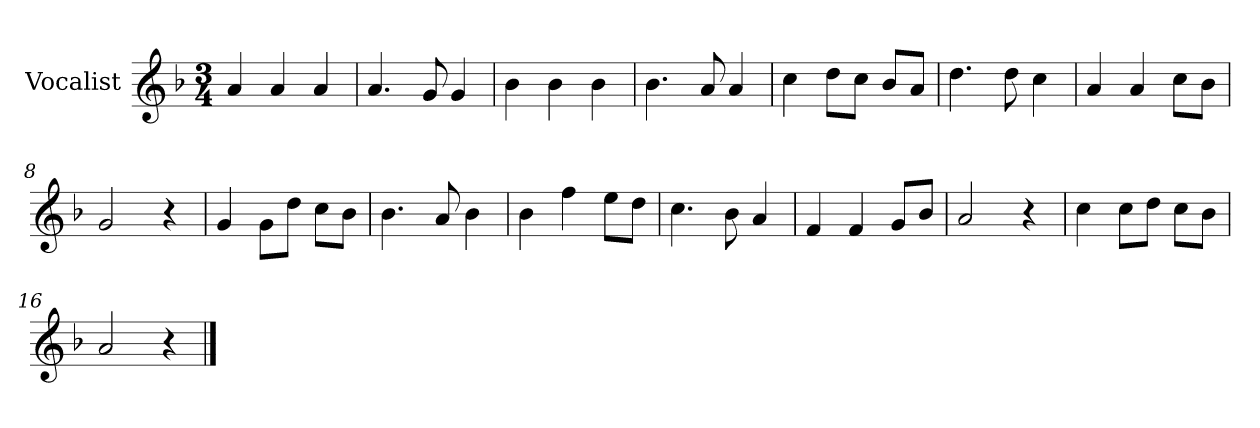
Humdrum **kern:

**kern
*part1
*staff1
*I"Vocalist
*k[b-]
*F:
*M3/4
=1
4a
4a
4a
=2
4.a
8g
4g
=3
4b-
4b-
4b-
=4
4.b-
8a
4a
=5
4cc
8ddL
8ccJ
8b-L
8aJ
=6
4.dd
8dd
4cc
=7
4a
4a
8ccL
8b-J
=8
2g
4r
=9
4g
8gL
8ddJ
8ccL
8b-J
=10
4.b-
8a
4b-
=11
4b-
4ff
8eeL
8ddJ
=12
4.cc
8b-
4a
=13
4f
4f
8gL
8b-J
=14
2a
4r
=15
4cc
8ccL
8ddJ
8ccL
8b-J
=16
2a
4r
==
*-
